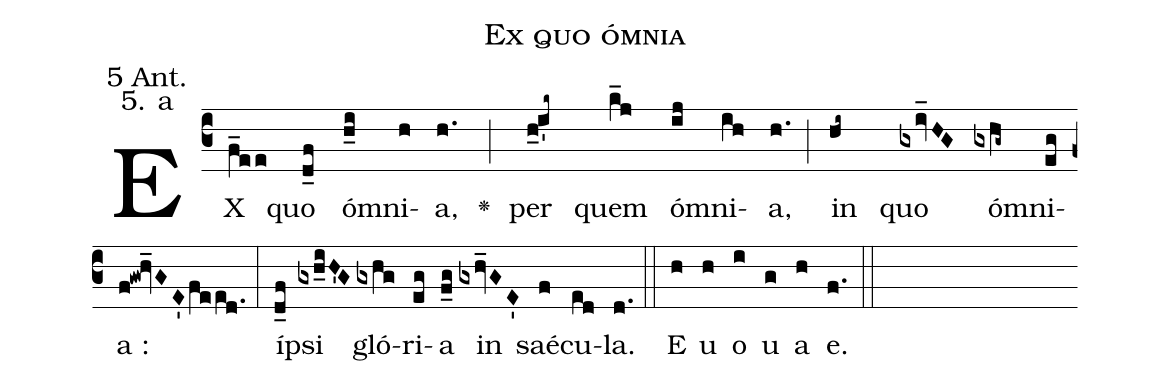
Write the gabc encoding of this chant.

name: Ex quo ómnia;
office-part: 5 Antiphon;
mode: 5a;
annotation: 5 Ant.;
annotation: 5. a;
%%
% The syntax in this part is called gabc. Please refer to http://home.gna.org/gregorio/gabc/#basis

(c3)EX(f_e/e) quo(d_f) óm(h_i)ni(h)a,(h.) <v>\greheightstar</v>(;) per(h_0i'k~) quem(k_j) óm(ij)ni(ih)a,(h.) (;) in(hi~) quo(gxiv_HG) óm(gxhg~)ni(eg)a :(f!gw!hv_GE'/fe/ed.) (:) í(d_f)psi(gxh_iH'G) gló(gxhg)ri(eg)a(f_g) in(gxhv_GE') saé(f)cu(ed)la.(d.) (::)

E(h) u(h) o(i) u(g) a(h) e.(f.) (::)
